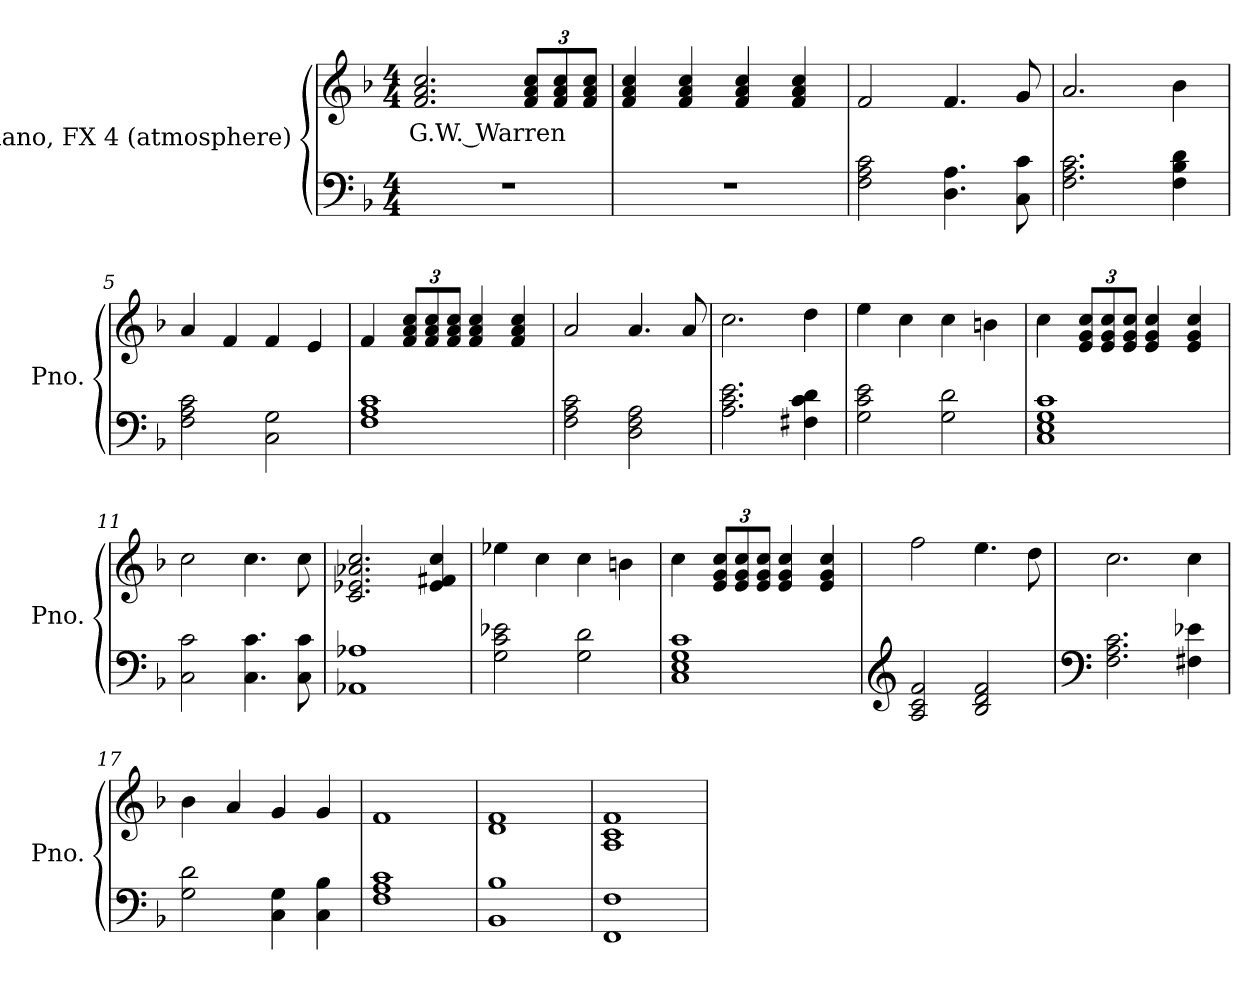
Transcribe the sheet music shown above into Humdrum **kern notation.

**kern	**kern	**text
*part2	*part1	*part1
*staff2	*staff1	*staff1
*I"Piano, FX 4 (atmosphere)	*I"Piano, FX 4 (atmosphere)	*
*I'Pno.	*I'Pno.	*
*clefF4	*clefG2	*
*k[b-]	*k[b-]	*
*M4/4	*M4/4	*
*MM120	*MM120	*
=1	=1	=1
!	!	!LO:LY:b
1r	2.f/ 2.a/ 2.cc/	G.W. Warren
*	*Xbrackettup	*
.	12f/ 12a/ 12cc/L	.
.	12f/ 12a/ 12cc/	.
.	12f/ 12a/ 12cc/J	.
=2	=2	=2
1r	4f/ 4a/ 4cc/	.
.	4f/ 4a/ 4cc/	.
.	4f/ 4a/ 4cc/	.
.	4f/ 4a/ 4cc/	.
=3	=3	=3
2F\ 2A\ 2c\	2f/	.
4.D\ 4.A\	4.f/	.
8C\ 8c\	8g/	.
=4	=4	=4
2.F\ 2.A\ 2.c\	2.a/	.
4F\ 4B-\ 4d\	4b-\	.
=5	=5	=5
2F\ 2A\ 2c\	4a/	.
.	4f/	.
2C\ 2G\	4f/	.
.	4e/	.
!!LO:LB:g=z
=6	=6	=6
1F 1A 1c	4f/	.
.	12f/ 12a/ 12cc/L	.
.	12f/ 12a/ 12cc/	.
.	12f/ 12a/ 12cc/J	.
.	4f/ 4a/ 4cc/	.
.	4f/ 4a/ 4cc/	.
=7	=7	=7
2F\ 2A\ 2c\	2a/	.
2D\ 2F\ 2A\	4.a/	.
.	8a/	.
=8	=8	=8
2.A\ 2.c\ 2.e\	2.cc\	.
4F#X\ 4c\ 4d\	4dd\	.
=9	=9	=9
2G\ 2c\ 2e\	4ee\	.
.	4cc\	.
2G\ 2d\	4cc\	.
.	4bn\	.
=10	=10	=10
1C 1E 1G 1c	4cc\	.
.	12e/ 12g/ 12cc/L	.
.	12e/ 12g/ 12cc/	.
.	12e/ 12g/ 12cc/J	.
.	4e/ 4g/ 4cc/	.
.	4e/ 4g/ 4cc/	.
=11	=11	=11
2C\ 2c\	2cc\	.
4.C\ 4.c\	4.cc\	.
8C\ 8c\	8cc\	.
=12	=12	=12
1AA-X 1A-X	2.c/ 2.e-X/ 2.a-X/ 2.cc/	.
.	4e-/ 4f#X/ 4cc/	.
!!LO:LB:g=z
=13	=13	=13
2G\ 2c\ 2e-X\	4ee-X\	.
.	4cc\	.
2G\ 2d\	4cc\	.
.	4bn\	.
=14	=14	=14
1C 1E 1G 1c	4cc\	.
.	12e/ 12g/ 12cc/L	.
.	12e/ 12g/ 12cc/	.
.	12e/ 12g/ 12cc/J	.
.	4e/ 4g/ 4cc/	.
.	4e/ 4g/ 4cc/	.
=15	=15	=15
*clefG2	*	*
2A/ 2c/ 2f/	2ff\	.
2B-/ 2d/ 2f/	4.ee\	.
.	8dd\	.
=16	=16	=16
*clefF4	*	*
2.F\ 2.A\ 2.c\	2.cc\	.
4F#X\ 4e-X\	4cc\	.
=17	=17	=17
2G\ 2d\	4b-\	.
.	4a/	.
4C\ 4G\	4g/	.
4C\ 4B-\	4g/	.
=18	=18	=18
1F 1A 1c	1f	.
=19	=19	=19
1BB- 1B-	1d 1f	.
=20	=20	=20
1FF 1F	1A 1c 1f	.
=	=	=
*-	*-	*-
